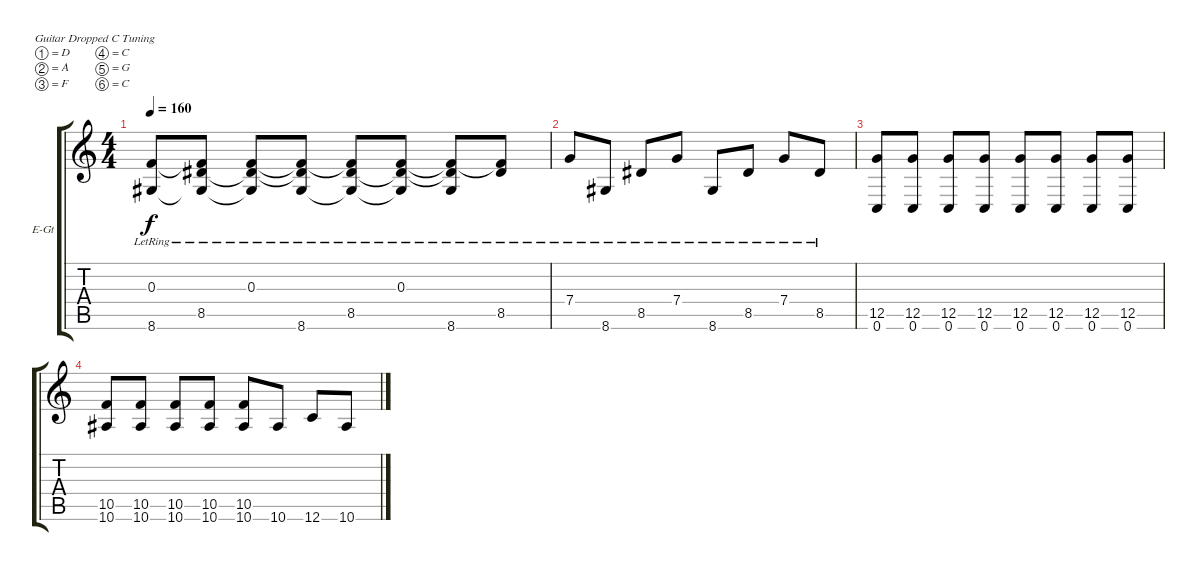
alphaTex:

\defaultSystemsLayout 4
\bracketExtendMode groupsimilarinstruments
\firstSystemTrackNameOrientation horizontal
\otherSystemsTrackNameOrientation horizontal
\track ("Electric Guitar" "E-Gt") {solo instrument distortionguitar}
\staff {score tabs}
\tuning (D4 A3 F3 C3 G2 C2)
\ts (4 4)
\tempo 160
\clef g2
\ks c
(8.6{lr} 0.3{lr}).8{dy f} (0.3{lr t} 8.5{lr} 8.6{lr t}).8 (0.3{lr} 8.6{lr t} 8.5{lr t}).8 (8.5{lr t} 8.6{lr} 0.3{lr t}).8 (0.3{lr t} 8.5{lr} 8.6{lr t}).8 (0.3{lr} 8.6{lr t} 8.5{lr t}).8 (8.5{lr t} 8.6{lr} 0.3{lr t}).8 (0.3{lr t} 8.5{lr}).8 |
7.4{lr}.8 8.6{lr}.8 8.5{lr}.8 7.4{lr}.8 8.6{lr}.8 8.5{lr}.8 7.4{lr}.8 8.5{lr}.8 |
(0.6 12.5).8 (0.6 12.5).8 (0.6 12.5).8 (0.6 12.5).8 (0.6 12.5).8 (0.6 12.5).8 (0.6 12.5).8 (0.6 12.5).8 |
(10.5 10.6).8 (10.5 10.6).8 (10.5 10.6).8 (10.5 10.6).8 (10.5 10.6).8 10.6.8 12.6.8 10.6.8
